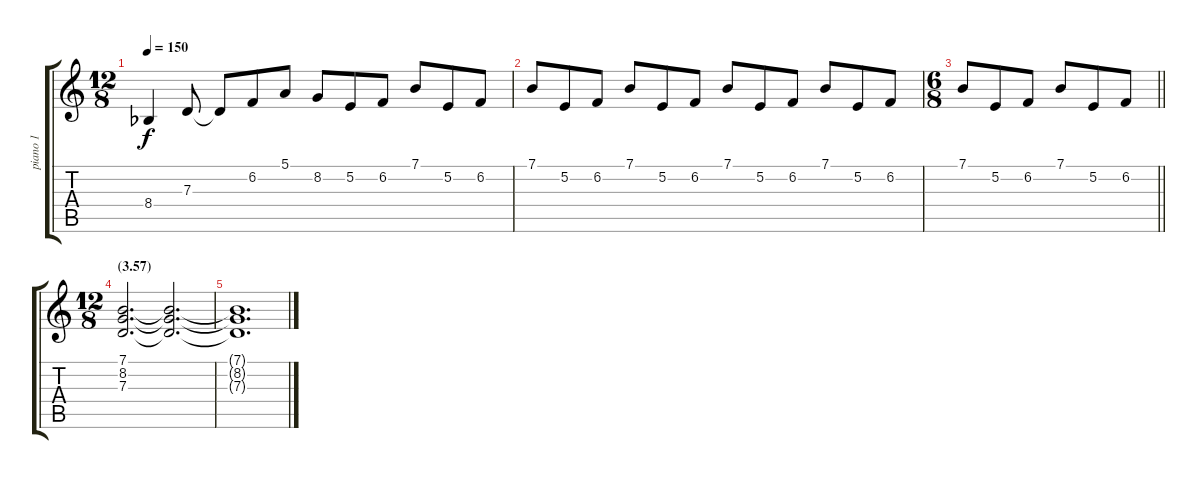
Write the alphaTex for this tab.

\track ("piano 1" "piano 1") {instrument acousticgrandpiano}
\staff {score tabs}
\tuning (E4 B3 G3 D3 A2 E2) {hide}
\ts (12 8)
\tempo 150
\clef g2
\ks c
8.4{acc b}.4{dy f} 7.3.8 7.3{t}.8 6.2.8 5.1.8 8.2.8 5.2.8 6.2.8 7.1.8 5.2.8 6.2.8 |
7.1.8 5.2.8 6.2.8 7.1.8 5.2.8 6.2.8 7.1.8 5.2.8 6.2.8 7.1.8 5.2.8 6.2.8 |
\ts (6 8)
\barLineRight lightlight
7.1.8 5.2.8 6.2.8 7.1.8 5.2.8 6.2.8 |
\ts (12 8)
\section ("" "(3.57)")
(7.1 8.2 7.3).2{d} (7.1{t} 8.2{t} 7.3{t}).2{d} |
(7.1{t} 8.2{t} 7.3{t}).1{d}
